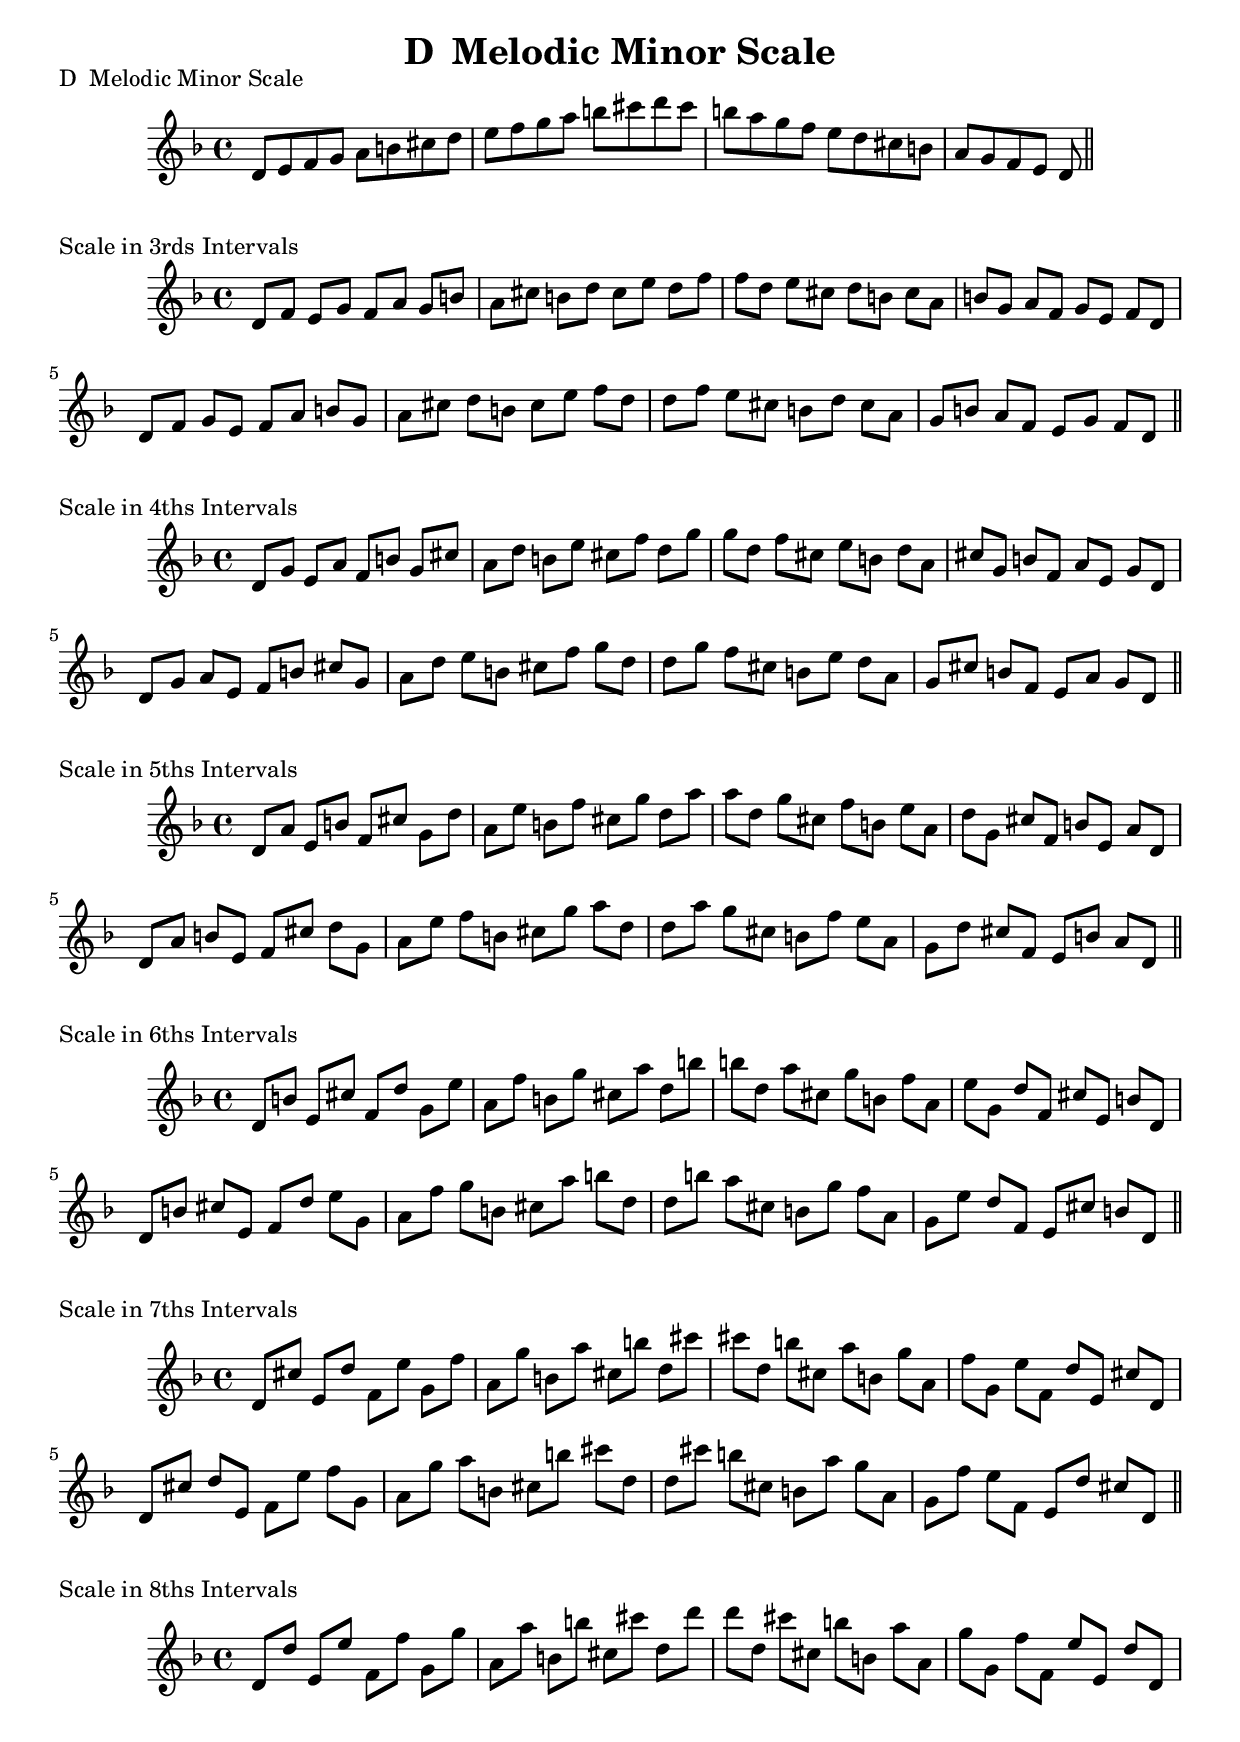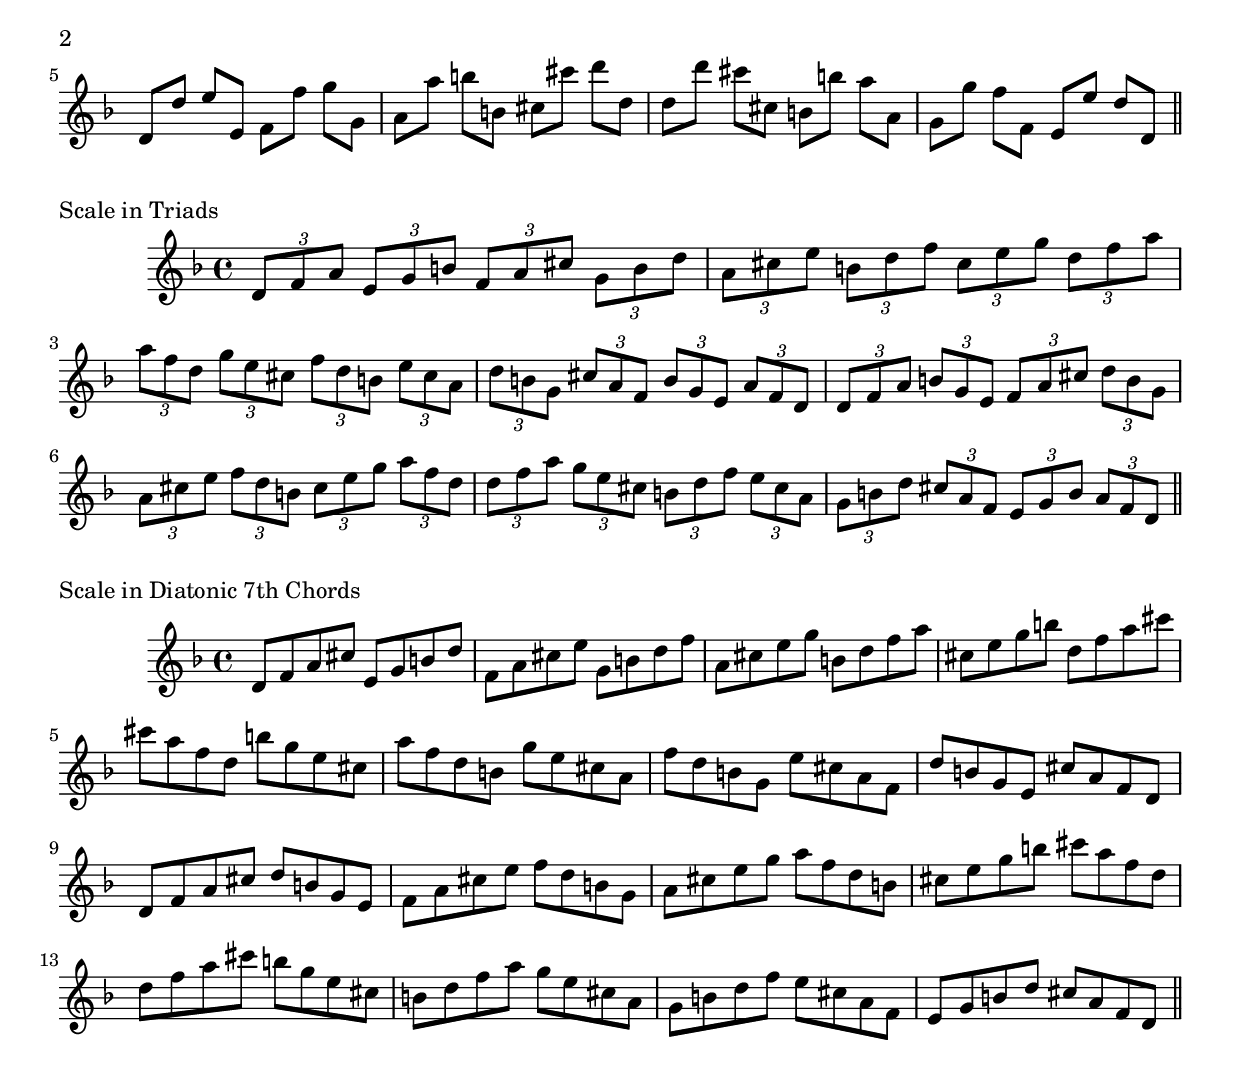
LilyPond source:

\version "2.18.2"

\include "scales.ly"

\header{
  title = \markup { "D" " Melodic Minor Scale" }
}

\score {
  \transpose c d
  \new Staff \relative c' {
    \key c \minor
    \CMinorMelodicScale
    \bar "||"
  }
  \header{
    piece = \markup { "D" " Melodic Minor Scale" }
  }
}

\score {
  \transpose c d
  \new Staff \relative c' {
    \key c \minor
    \set Timing.beamExceptions = #'()
    \set Timing.baseMoment = #'(ly:make-moment 1/4)
    \set Timing.beatStructure = #'(1 1 1 1)
    \CMinorMelodicScaleThirds
    \bar "||"
  }
  \header{
    piece = \markup { "Scale in 3rds Intervals" }
  }
}

\score {
  \transpose c d
  \new Staff \relative c' {
    \key c \minor
    \set Timing.beamExceptions = #'()
    \set Timing.baseMoment = #'(ly:make-moment 1/4)
    \set Timing.beatStructure = #'(1 1 1 1)
    \CMinorMelodicScaleFourths
    \bar "||"
  }
  \header{
    piece = \markup { "Scale in 4ths Intervals" }
  }
}

\score {
  \transpose c d
  \new Staff \relative c' {
    \key c \minor
    \set Timing.beamExceptions = #'()
    \set Timing.baseMoment = #'(ly:make-moment 1/4)
    \set Timing.beatStructure = #'(1 1 1 1)
    \CMinorMelodicScaleFifths
    \bar "||"
  }
  \header{
    piece = \markup { "Scale in 5ths Intervals" }
  }
}

\score {
  \transpose c d
  \new Staff \relative c' {
    \key c \minor
    \set Timing.beamExceptions = #'()
    \set Timing.baseMoment = #'(ly:make-moment 1/4)
    \set Timing.beatStructure = #'(1 1 1 1)
    \CMinorMelodicScaleSixths
    \bar "||"
  }
  \header{
    piece = \markup { "Scale in 6ths Intervals" }
  }
}

\score {
  \transpose c d
  \new Staff \relative c' {
    \key c \minor
    \set Timing.beamExceptions = #'()
    \set Timing.baseMoment = #'(ly:make-moment 1/4)
    \set Timing.beatStructure = #'(1 1 1 1)
    \CMinorMelodicScaleSevenths
    \bar "||"
  }
  \header{
    piece = \markup { "Scale in 7ths Intervals" }
  }
}

\score {
  \transpose c d
  \new Staff \relative c' {
    \key c \minor
    \set Timing.beamExceptions = #'()
    \set Timing.baseMoment = #'(ly:make-moment 1/4)
    \set Timing.beatStructure = #'(1 1 1 1)
    \CMinorMelodicScaleEights
    \bar "||"
  }
  \header{
    piece = \markup { "Scale in 8ths Intervals" }
  }
}

\score {
  \transpose c d
  \new Staff \relative c' {
    \key c \minor
    \CMinorMelodicScaleTriads
    \bar "||"
  }
  \header{
    piece = \markup { "Scale in Triads" }
  }
}

\score {
  \transpose c d
  \new Staff \relative c' {
    \key c \minor
    \CMinorMelodicScaleChords
    \bar "||"
  }
  \header{
    piece = \markup { "Scale in Diatonic 7th Chords" }
  }
}